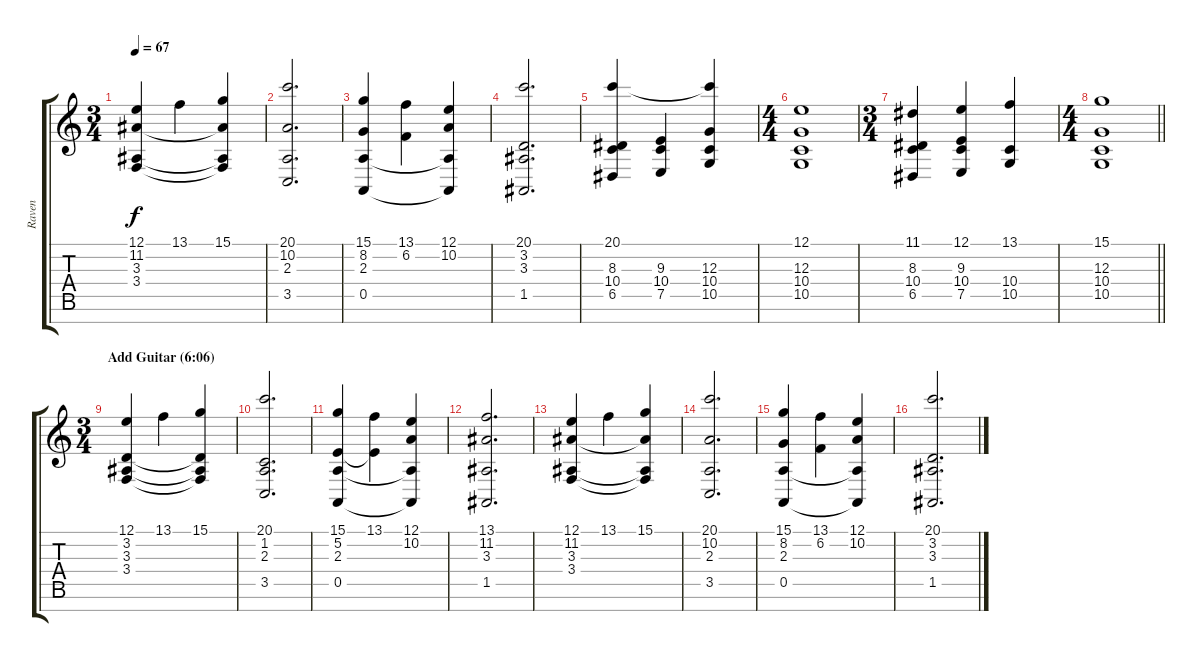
\track ("Raven" "Raven") {instrument stringensemble2}
\staff {score tabs}
\tuning (E4 B3 G3 D3 A2 E2 B1) {hide}
\ts (3 4)
\tempo 67
\clef g2
\ks c
(12.1 11.2 3.3 3.4).4{dy f} 13.1.4 (15.1 11.2{t} 3.3{t} 3.4{t}).4 |
(20.1 10.2 2.3 3.5).2{d} |
(15.1 8.2 2.3 0.5).4 (13.1 6.2).4 (12.1 10.2 2.3{t} 0.5{t}).4 |
(20.1 3.2 3.3 1.5).2{d} |
(20.1 8.3 10.4 6.5).4 (9.3 10.4 7.5).4 (20.1{t} 12.3 10.4 10.5).4 |
\ts (4 4)
(12.1 12.3 10.4 10.5).1 |
\ts (3 4)
(11.1 8.3 10.4 6.5).4 (12.1 9.3 10.4 7.5).4 (13.1 10.4 10.5).4 |
\ts (4 4)
\barLineRight lightlight
(15.1 12.3 10.4 10.5).1 |
\ts (3 4)
\section ("" "Add Guitar (6:06)")
(12.1 3.2 3.3 3.4).4 13.1.4 (15.1 3.2{t} 3.3{t} 3.4{t}).4 |
(20.1 1.2 2.3 3.5).2{d} |
(15.1 5.2 2.3 0.5).4 (13.1 5.2{t}).4 (12.1 10.2 2.3{t} 0.5{t}).4 |
(13.1 11.2 3.3 1.5).2{d} |
(12.1 11.2 3.3 3.4).4 13.1.4 (15.1 11.2{t} 3.3{t} 3.4{t}).4 |
(20.1 10.2 2.3 3.5).2{d} |
(15.1 8.2 2.3 0.5).4 (13.1 6.2).4 (12.1 10.2 2.3{t} 0.5{t}).4 |
(20.1 3.2 3.3 1.5).2{d}
